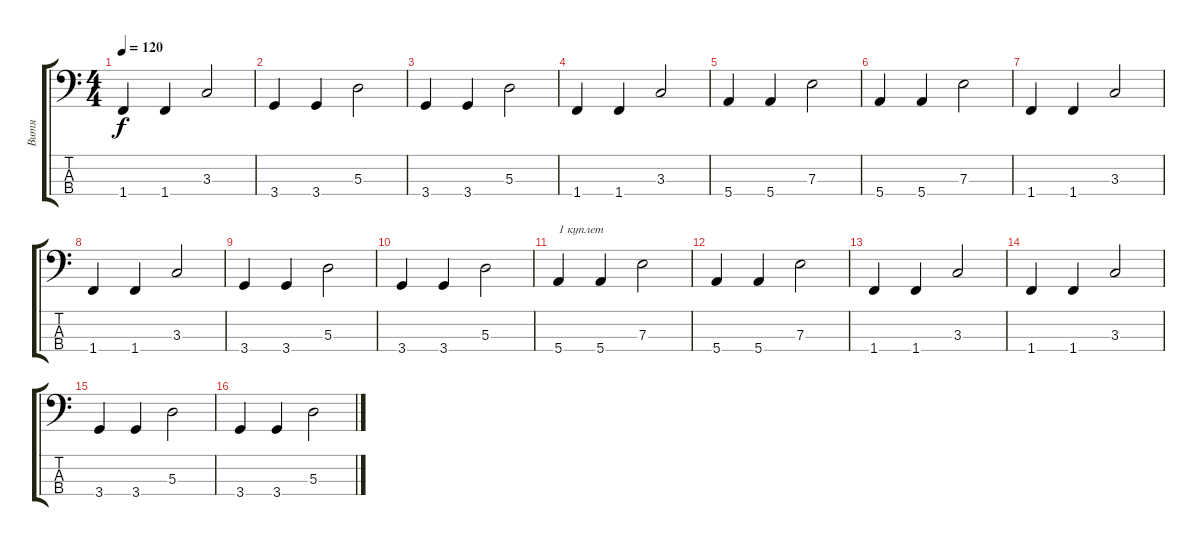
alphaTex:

\track ("Витя" "Витя") {instrument electricbassfinger}
\staff {score tabs}
\tuning (G2 D2 A1 E1) {hide}
\ts (4 4)
\tempo 120
\clef f4
\ks c
1.4.4{dy f} 1.4.4 3.3.2 |
3.4.4 3.4.4 5.3.2 |
3.4.4 3.4.4 5.3.2 |
1.4.4 1.4.4 3.3.2 |
5.4.4 5.4.4 7.3.2 |
5.4.4 5.4.4 7.3.2 |
1.4.4 1.4.4 3.3.2 |
1.4.4 1.4.4 3.3.2 |
3.4.4 3.4.4 5.3.2 |
3.4.4 3.4.4 5.3.2 |
5.4.4{txt "1 куплет"} 5.4.4 7.3.2 |
5.4.4 5.4.4 7.3.2 |
1.4.4 1.4.4 3.3.2 |
1.4.4 1.4.4 3.3.2 |
3.4.4 3.4.4 5.3.2 |
3.4.4 3.4.4 5.3.2
